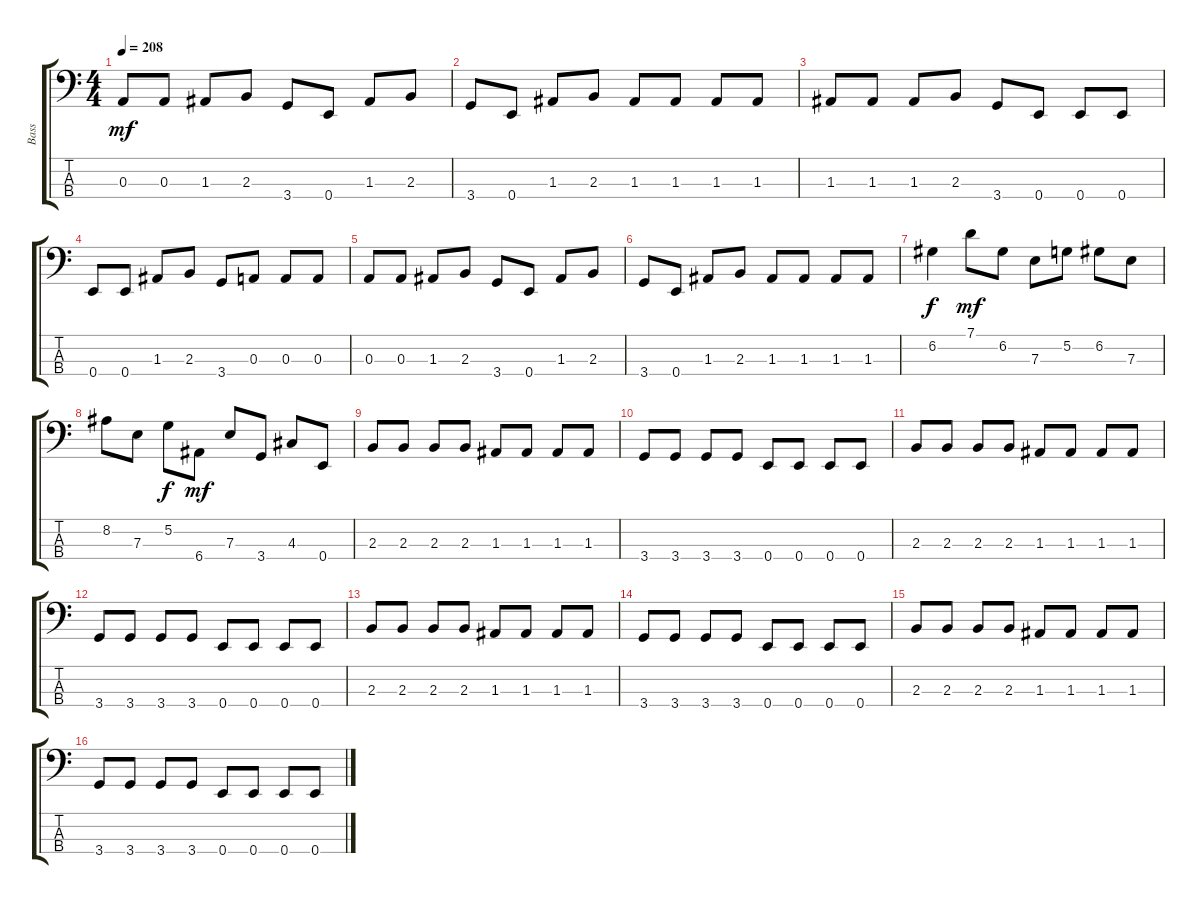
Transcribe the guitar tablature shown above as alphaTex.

\track ("Bass" "Bass") {instrument electricbassfinger}
\staff {score tabs}
\tuning (G2 D2 A1 E1) {hide}
\ts (4 4)
\tempo 208
\clef f4
\ks c
0.3.8{dy mf} 0.3.8 1.3.8 2.3.8 3.4.8 0.4.8 1.3.8 2.3.8 |
3.4.8 0.4.8 1.3.8 2.3.8 1.3.8 1.3.8 1.3.8 1.3.8 |
1.3.8 1.3.8 1.3.8 2.3.8 3.4.8 0.4.8 0.4.8 0.4.8 |
0.4.8 0.4.8 1.3.8 2.3.8 3.4.8 0.3.8 0.3.8 0.3.8 |
0.3.8 0.3.8 1.3.8 2.3.8 3.4.8 0.4.8 1.3.8 2.3.8 |
3.4.8 0.4.8 1.3.8 2.3.8 1.3.8 1.3.8 1.3.8 1.3.8 |
6.2.4{dy f} 7.1.8{dy mf} 6.2.8 7.3.8 5.2.8 6.2.8 7.3.8 |
8.2.8 7.3.8 5.2.8{dy f} 6.4.8{dy mf} 7.3.8 3.4.8 4.3.8 0.4.8 |
2.3.8 2.3.8 2.3.8 2.3.8 1.3.8 1.3.8 1.3.8 1.3.8 |
3.4.8 3.4.8 3.4.8 3.4.8 0.4.8 0.4.8 0.4.8 0.4.8 |
2.3.8 2.3.8 2.3.8 2.3.8 1.3.8 1.3.8 1.3.8 1.3.8 |
3.4.8 3.4.8 3.4.8 3.4.8 0.4.8 0.4.8 0.4.8 0.4.8 |
2.3.8 2.3.8 2.3.8 2.3.8 1.3.8 1.3.8 1.3.8 1.3.8 |
3.4.8 3.4.8 3.4.8 3.4.8 0.4.8 0.4.8 0.4.8 0.4.8 |
2.3.8 2.3.8 2.3.8 2.3.8 1.3.8 1.3.8 1.3.8 1.3.8 |
3.4.8 3.4.8 3.4.8 3.4.8 0.4.8 0.4.8 0.4.8 0.4.8
